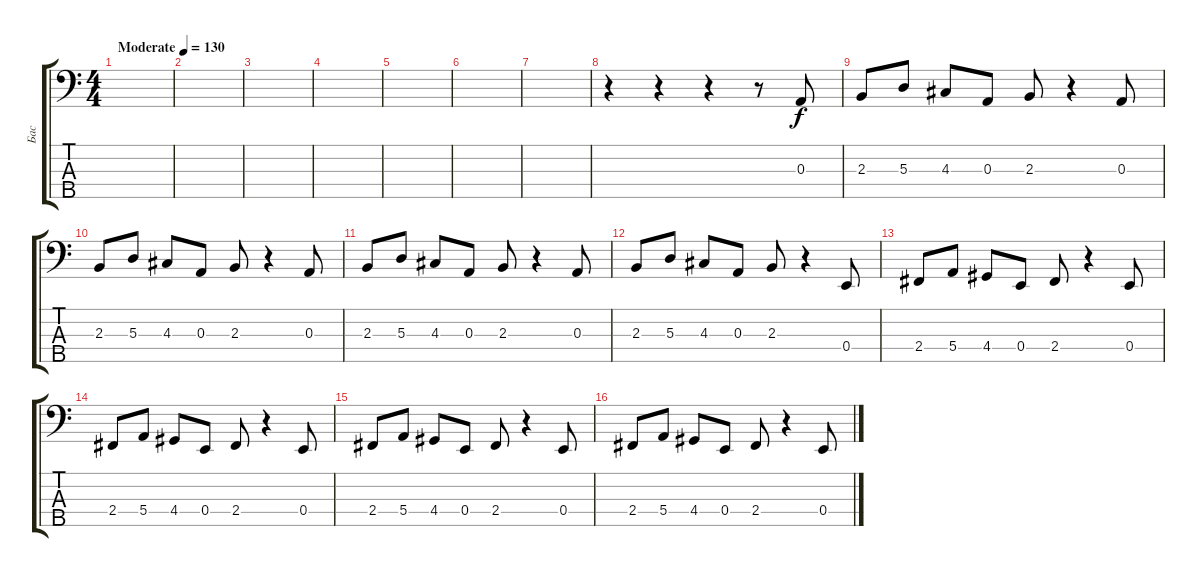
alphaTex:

\track ("Бас" "Бас") {instrument electricbassfinger}
\staff {score tabs}
\tuning (G2 D2 A1 E1 B0) {hide}
\ts (4 4)
\tempo (130 "Moderate")
\clef f4
\ks c
|
|
|
|
|
|
|
r.4 r.4 r.4 r.8 0.3.8 |
2.3.8 5.3.8 4.3.8 0.3.8 2.3.8 r.4 0.3.8 |
2.3.8 5.3.8 4.3.8 0.3.8 2.3.8 r.4 0.3.8 |
2.3.8 5.3.8 4.3.8 0.3.8 2.3.8 r.4 0.3.8 |
2.3.8 5.3.8 4.3.8 0.3.8 2.3.8 r.4 0.4.8 |
2.4.8 5.4.8 4.4.8 0.4.8 2.4.8 r.4 0.4.8 |
2.4.8 5.4.8 4.4.8 0.4.8 2.4.8 r.4 0.4.8 |
2.4.8 5.4.8 4.4.8 0.4.8 2.4.8 r.4 0.4.8 |
2.4.8 5.4.8 4.4.8 0.4.8 2.4.8 r.4 0.4.8
